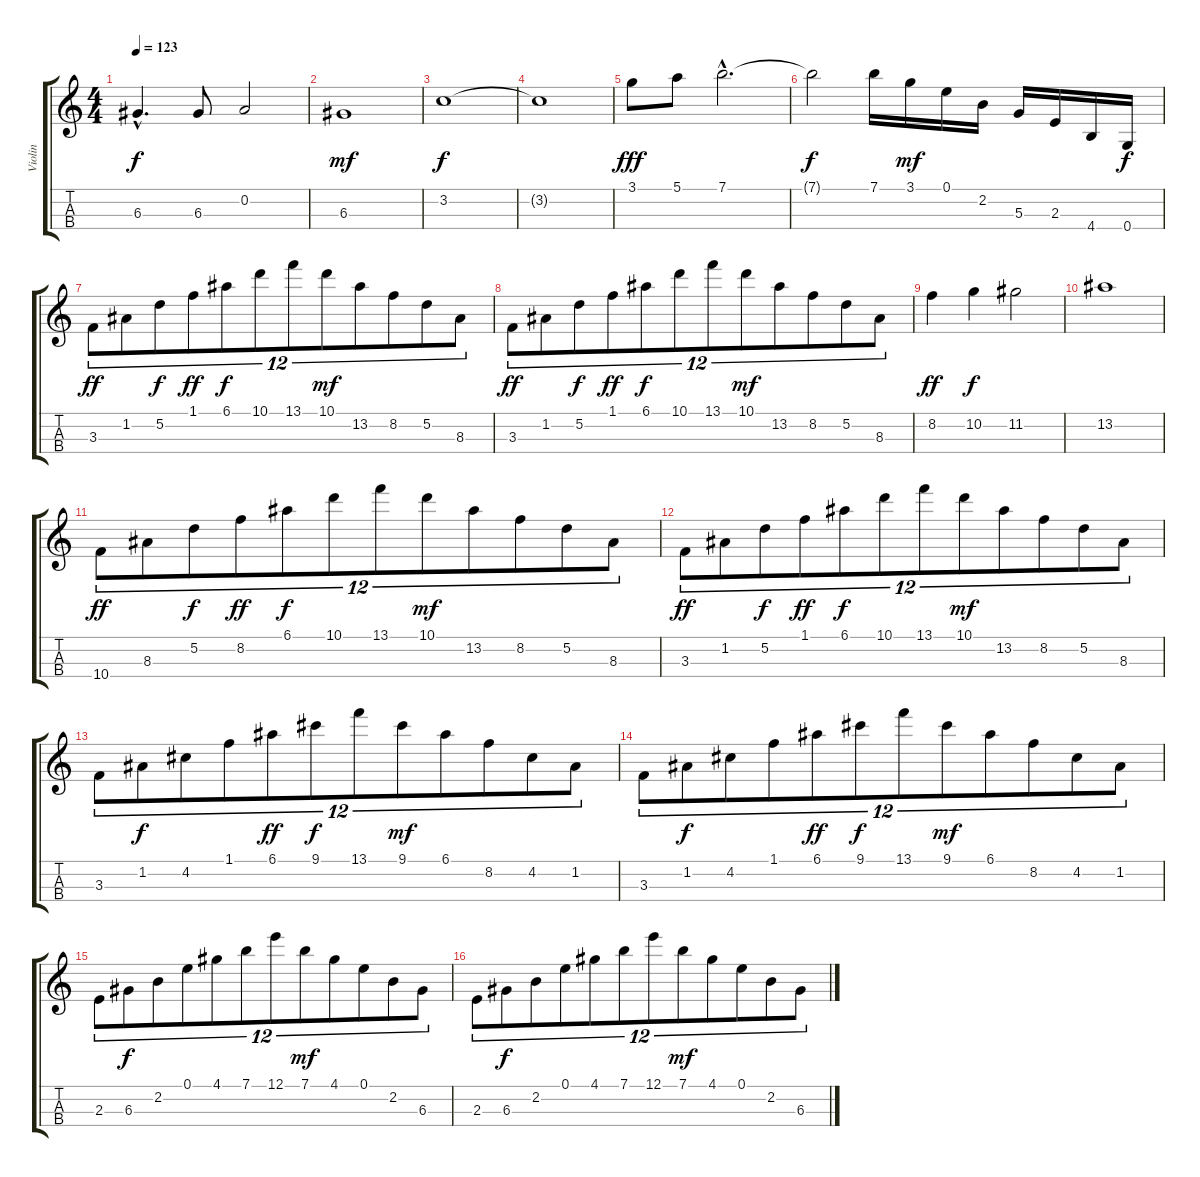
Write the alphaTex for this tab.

\track ("Violin" "Violin") {instrument violin}
\staff {score tabs}
\tuning (E5 A4 D4 G3) {hide}
\ts (4 4)
\tempo 123
\clef g2
\ks c
6.3{hac}.4{d dy f} 6.3.8 0.2.2 |
6.3.1{dy mf} |
3.2.1{dy f} |
3.2{t}.1 |
3.1.8{dy fff} 5.1.8 7.1{hac}.2{d} |
7.1{t}.2{dy f} 7.1.16 3.1.16{dy mf} 0.1.16 2.2.16 5.3.16 2.3.16 4.4.16 0.4.16{dy f} |
3.3.8{tu (12 8) dy ff} 1.2.8{tu (12 8)} 5.2.8{tu (12 8) dy f} 1.1.8{tu (12 8) dy ff} 6.1.8{tu (12 8) dy f} 10.1.8{tu (12 8)} 13.1.8{tu (12 8)} 10.1.8{tu (12 8) dy mf} 13.2.8{tu (12 8)} 8.2.8{tu (12 8)} 5.2.8{tu (12 8)} 8.3.8{tu (12 8)} |
3.3.8{tu (12 8) dy ff} 1.2.8{tu (12 8)} 5.2.8{tu (12 8) dy f} 1.1.8{tu (12 8) dy ff} 6.1.8{tu (12 8) dy f} 10.1.8{tu (12 8)} 13.1.8{tu (12 8)} 10.1.8{tu (12 8) dy mf} 13.2.8{tu (12 8)} 8.2.8{tu (12 8)} 5.2.8{tu (12 8)} 8.3.8{tu (12 8)} |
8.2.4{dy ff} 10.2.4{dy f} 11.2.2 |
13.2.1 |
10.4.8{tu (12 8) dy ff} 8.3.8{tu (12 8)} 5.2.8{tu (12 8) dy f} 8.2.8{tu (12 8) dy ff} 6.1.8{tu (12 8) dy f} 10.1.8{tu (12 8)} 13.1.8{tu (12 8)} 10.1.8{tu (12 8) dy mf} 13.2.8{tu (12 8)} 8.2.8{tu (12 8)} 5.2.8{tu (12 8)} 8.3.8{tu (12 8)} |
3.3.8{tu (12 8) dy ff} 1.2.8{tu (12 8)} 5.2.8{tu (12 8) dy f} 1.1.8{tu (12 8) dy ff} 6.1.8{tu (12 8) dy f} 10.1.8{tu (12 8)} 13.1.8{tu (12 8)} 10.1.8{tu (12 8) dy mf} 13.2.8{tu (12 8)} 8.2.8{tu (12 8)} 5.2.8{tu (12 8)} 8.3.8{tu (12 8)} |
3.3.8{tu (12 8)} 1.2.8{tu (12 8) dy f} 4.2.8{tu (12 8)} 1.1.8{tu (12 8)} 6.1.8{tu (12 8) dy ff} 9.1.8{tu (12 8) dy f} 13.1.8{tu (12 8)} 9.1.8{tu (12 8) dy mf} 6.1.8{tu (12 8)} 8.2.8{tu (12 8)} 4.2.8{tu (12 8)} 1.2.8{tu (12 8)} |
3.3.8{tu (12 8)} 1.2.8{tu (12 8) dy f} 4.2.8{tu (12 8)} 1.1.8{tu (12 8)} 6.1.8{tu (12 8) dy ff} 9.1.8{tu (12 8) dy f} 13.1.8{tu (12 8)} 9.1.8{tu (12 8) dy mf} 6.1.8{tu (12 8)} 8.2.8{tu (12 8)} 4.2.8{tu (12 8)} 1.2.8{tu (12 8)} |
2.3.8{tu (12 8)} 6.3.8{tu (12 8) dy f} 2.2.8{tu (12 8)} 0.1.8{tu (12 8)} 4.1.8{tu (12 8)} 7.1.8{tu (12 8)} 12.1.8{tu (12 8)} 7.1.8{tu (12 8) dy mf} 4.1.8{tu (12 8)} 0.1.8{tu (12 8)} 2.2.8{tu (12 8)} 6.3.8{tu (12 8)} |
2.3.8{tu (12 8)} 6.3.8{tu (12 8) dy f} 2.2.8{tu (12 8)} 0.1.8{tu (12 8)} 4.1.8{tu (12 8)} 7.1.8{tu (12 8)} 12.1.8{tu (12 8)} 7.1.8{tu (12 8) dy mf} 4.1.8{tu (12 8)} 0.1.8{tu (12 8)} 2.2.8{tu (12 8)} 6.3.8{tu (12 8)}
